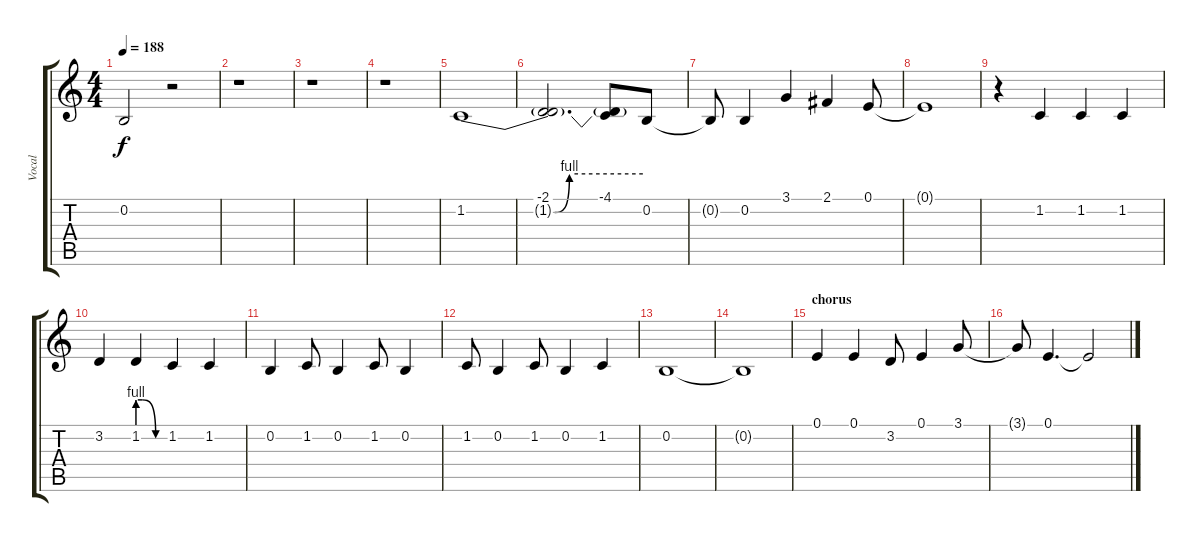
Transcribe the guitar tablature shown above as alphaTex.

\track ("Vocal" "Vocal") {instrument lead3calliope}
\staff {score tabs}
\tuning (E4 B3 G3 D3 A2 E2) {hide}
\ts (4 4)
\tempo 188
\clef g2
\ks c
0.2.2{dy f} r.2 |
r.1 |
r.1 |
r.1 |
1.2{be (custom 0 0 30 0 35 4 60 4)}.1 |
(-2.1 1.2{t}).2{d} (-4.1 1.2{t}).8 0.2.8 |
0.2{t}.8 0.2.4 3.1.4 2.1.4 0.1.8 |
0.1{t}.1 |
r.4 1.2.4 1.2.4 1.2.4 |
3.2.4 1.2{be (custom 0 4 10 4 40 0 60 0)}.4 1.2.4 1.2.4 |
0.2.4 1.2.8 0.2.4 1.2.8 0.2.4 |
1.2.8 0.2.4 1.2.8 0.2.4 1.2.4 |
0.2.1 |
0.2{t}.1 |
\section ("" "chorus")
0.1.4 0.1.4 3.2.8 0.1.4 3.1.8 |
3.1{t}.8 0.1.4{d} 0.1{t}.2
